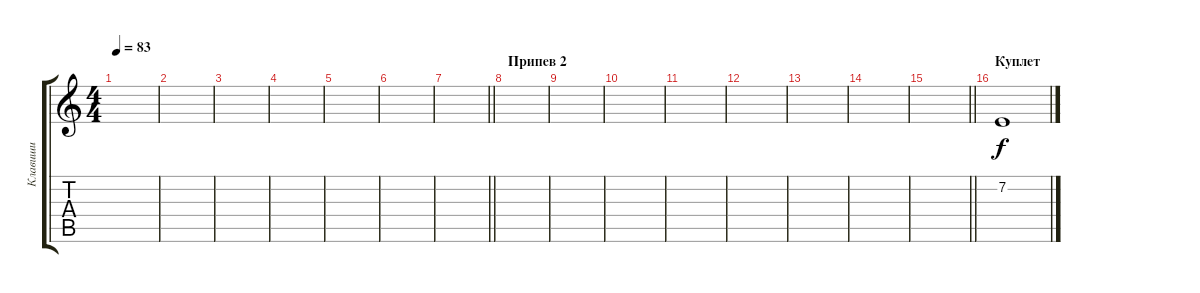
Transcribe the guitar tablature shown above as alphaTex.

\track ("Клавиши" "Клавиши") {instrument stringensemble1}
\staff {score tabs}
\tuning (D4 A3 E3 B2 Gb2 B1) {hide}
\ts (4 4)
\tempo 83
\clef g2
\ks c
|
|
|
|
|
|
\barLineRight lightlight
|
\section ("" "Припев 2")
|
|
|
|
|
|
|
\barLineRight lightlight
|
\section ("" "Куплет")
7.2.1{volume 9}
